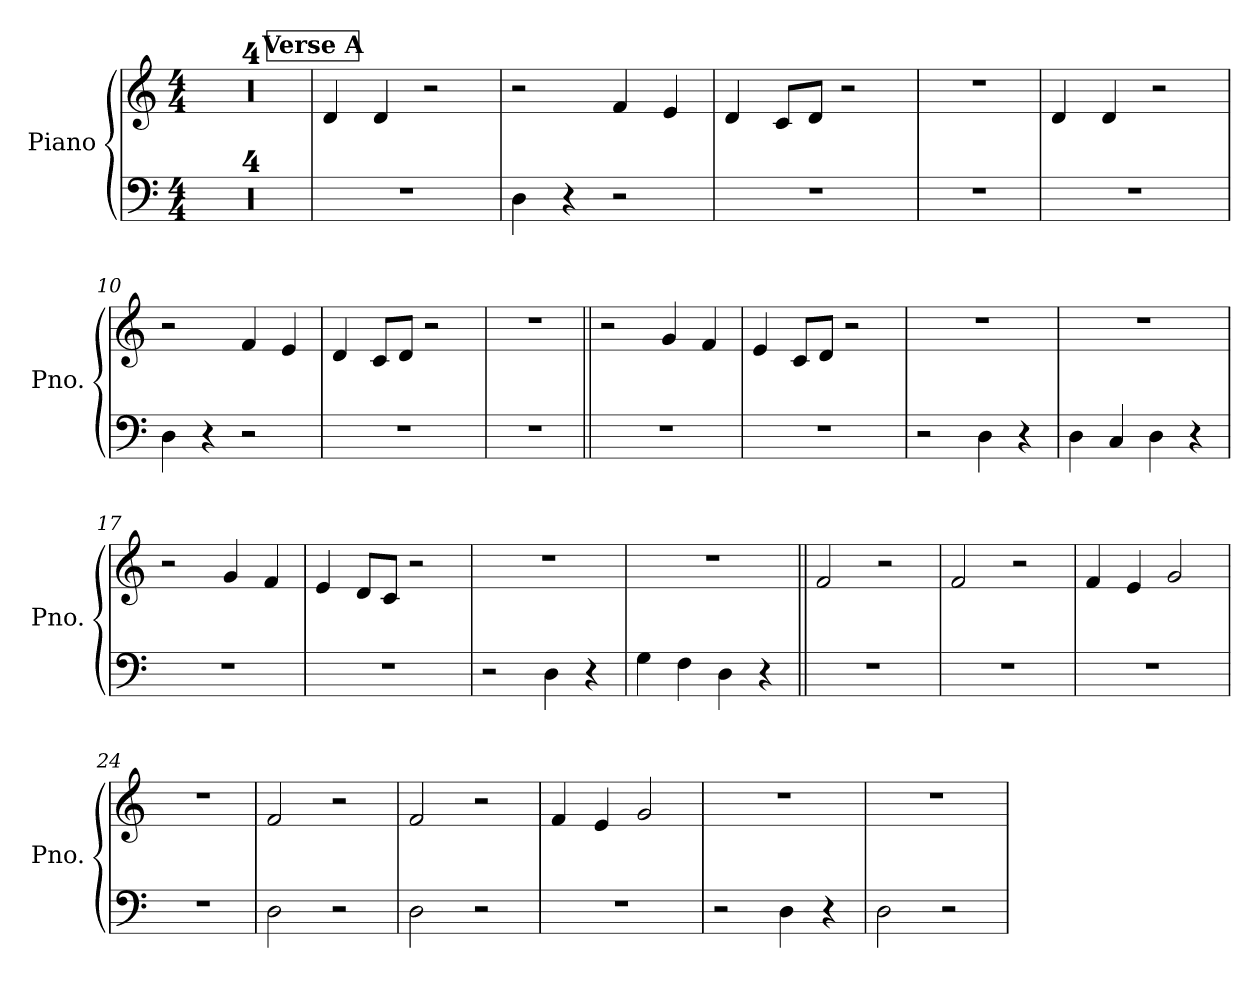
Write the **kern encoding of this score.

**kern	**kern
*part1	*part1
*staff2	*staff1
*I"Piano	*
*I'Pno.	*
*clefF4	*clefG2
*k[]	*k[]
*M4/4	*M4/4
*MM126	*MM126
=1	=1
1r	1r
=2	=2
1r	1r
=3	=3
1r	1r
=4	=4
1r	1r
!!LO:LB:g=z
!!LO:REH:place=s1:a:B:fs=8:t=Verse A
=5	=5
1r	4d/
.	4d/
.	2r
=6	=6
4D<\	2r
4r	.
2r	4f/
.	4e/
=7	=7
1r	4d/
.	8c/L
.	8d/J
.	2r
=8	=8
1r	1r
!!LO:LB:g=z
=9	=9
1r	4d/
.	4d/
.	2r
=10	=10
4D<\	2r
4r	.
2r	4f/
.	4e/
=11	=11
1r	4d/
.	8c/L
.	8d/J
.	2r
=12	=12
1r	1r
!!LO:LB:g=z
=13||	=13||
1r	2r
.	4g/
.	4f/
=14	=14
1r	4e/
.	8c/L
.	8d/J
.	2r
=15	=15
2r	1r
4D<\	.
4r	.
=16	=16
4D<\	1r
4C</	.
4D<\	.
4r	.
!!LO:LB:g=z
=17	=17
1r	2r
.	4g/
.	4f/
=18	=18
1r	4e/
.	8d/L
.	8c/J
.	2r
=19	=19
2r	1r
4D<\	.
4r	.
=20	=20
4G<\	1r
4F<\	.
4D<\	.
4r	.
!!LO:LB:g=z
=21||	=21||
1r	2f/
.	2r
=22	=22
1r	2f/
.	2r
=23	=23
1r	4f/
.	4e/
.	2g/
=24	=24
1r	1r
!!LO:LB:g=z
=25	=25
2D<\	2f/
2r	2r
=26	=26
2D<\	2f/
2r	2r
=27	=27
1r	4f/
.	4e/
.	2g/
=28	=28
2r	1r
4D<\	.
4r	.
!!LO:LB:g=z
=29	=29
2D<\	1r
2r	.
=	=
*-	*-
